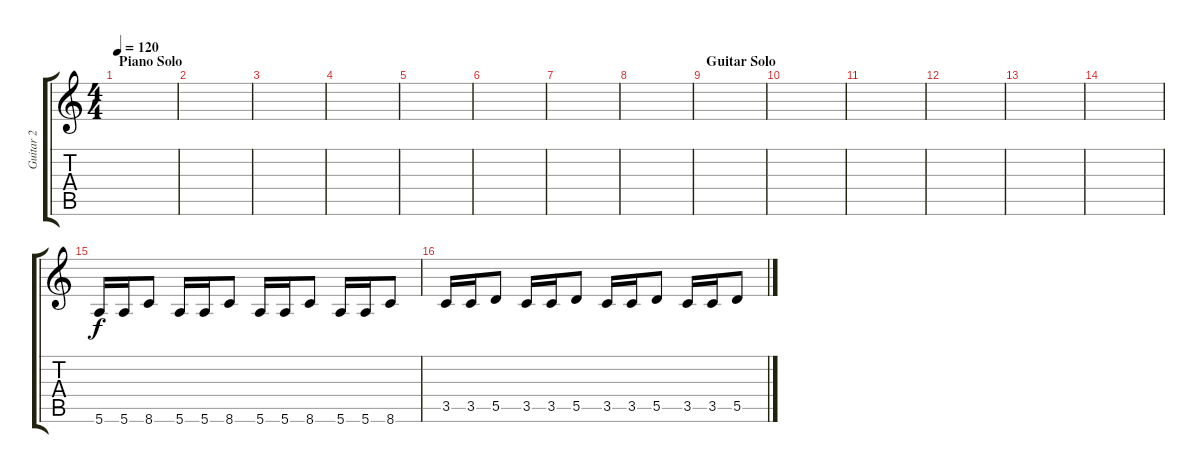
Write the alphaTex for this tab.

\track ("Guitar 2" "Guitar 2") {instrument acousticguitarsteel}
\staff {score tabs}
\tuning (E4 B3 G3 D3 A2 E2) {hide}
\ts (4 4)
\section ("" "Piano Solo")
\tempo 120
\clef g2
\ks c
|
|
|
|
|
|
|
|
\section ("" "Guitar Solo")
|
|
|
|
|
|
5.6.16 5.6.16 8.6.8 5.6.16 5.6.16 8.6.8 5.6.16 5.6.16 8.6.8 5.6.16 5.6.16 8.6.8 |
3.5.16 3.5.16 5.5.8 3.5.16 3.5.16 5.5.8 3.5.16 3.5.16 5.5.8 3.5.16 3.5.16 5.5.8
